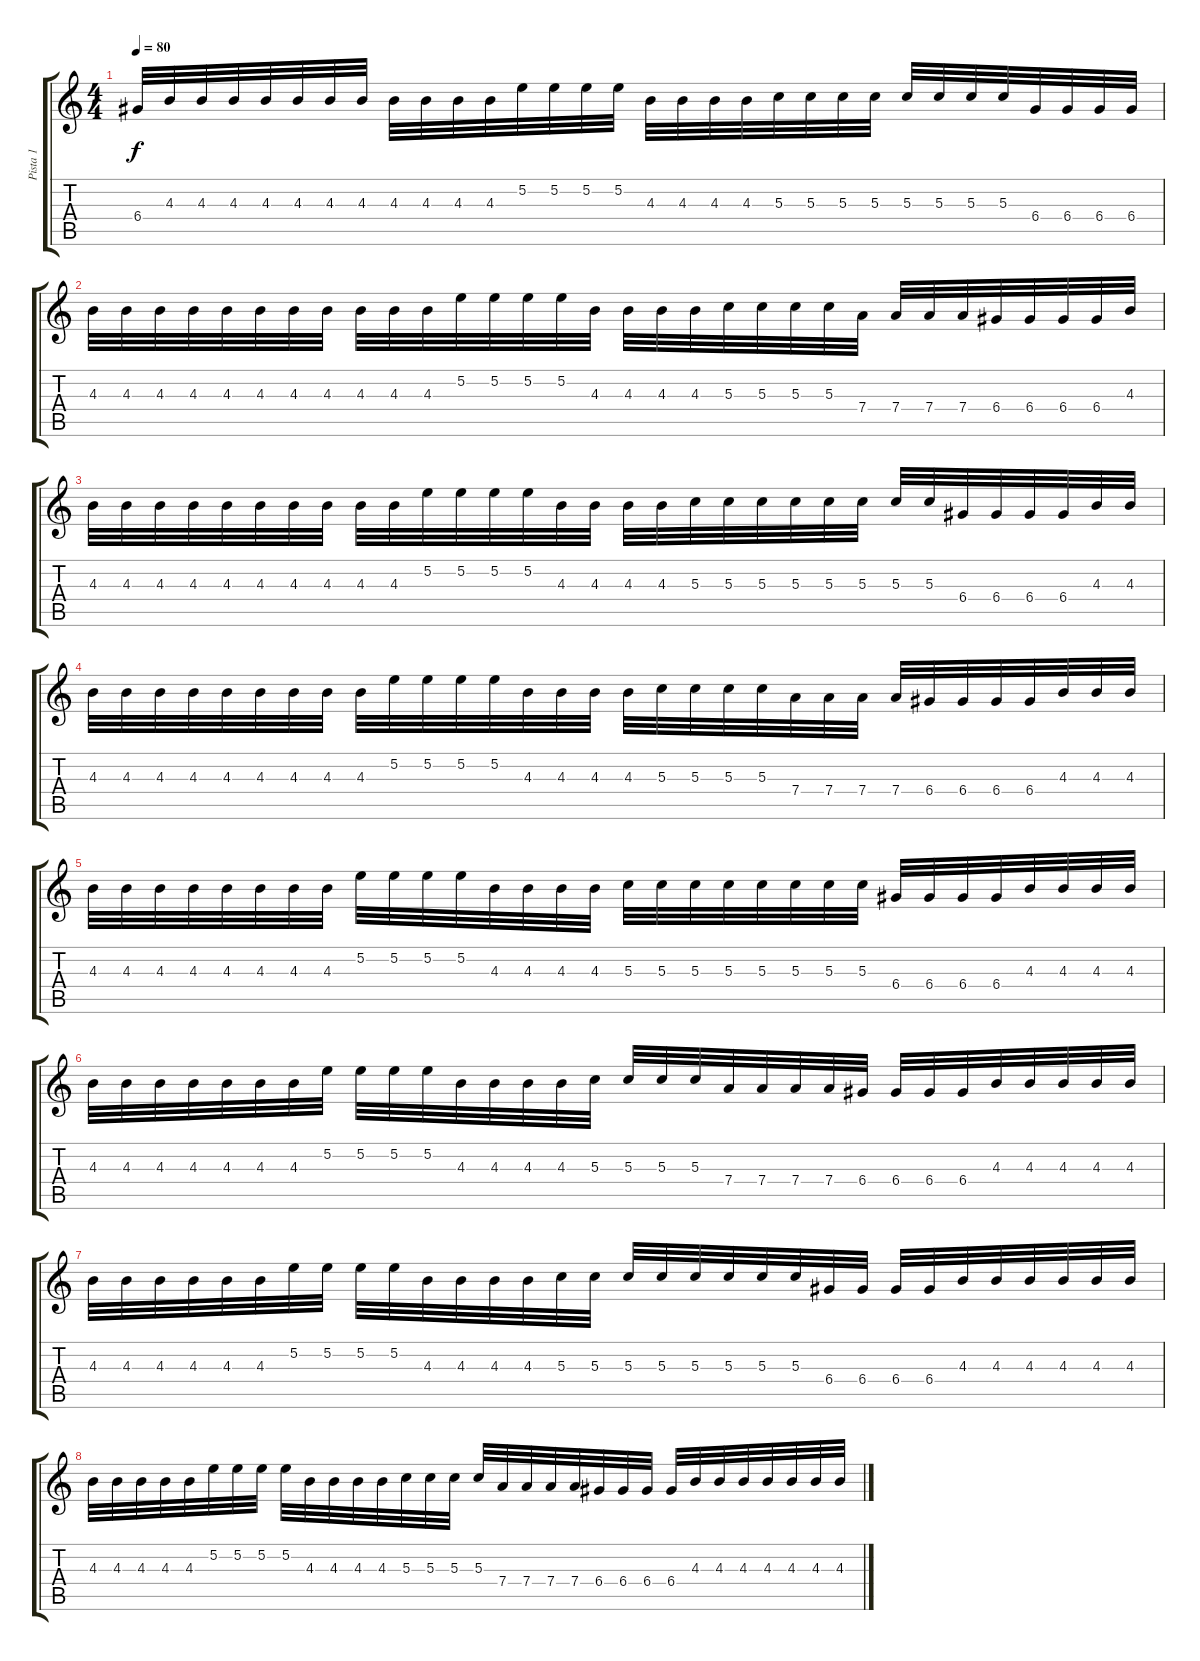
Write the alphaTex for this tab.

\track ("Pista 1" "Pista 1") {instrument distortionguitar}
\staff {score tabs}
\tuning (E4 B3 G3 D3 A2 E2) {hide}
\ts (4 4)
\tempo 80
\clef g2
\ks c
6.4.32{dy f} 4.3.32 4.3.32 4.3.32 4.3.32 4.3.32 4.3.32 4.3.32 4.3.32 4.3.32 4.3.32 4.3.32 5.2.32 5.2.32 5.2.32 5.2.32 4.3.32 4.3.32 4.3.32 4.3.32 5.3.32 5.3.32 5.3.32 5.3.32 5.3.32 5.3.32 5.3.32 5.3.32 6.4.32 6.4.32 6.4.32 6.4.32 |
4.3.32 4.3.32 4.3.32 4.3.32 4.3.32 4.3.32 4.3.32 4.3.32 4.3.32 4.3.32 4.3.32 5.2.32 5.2.32 5.2.32 5.2.32 4.3.32 4.3.32 4.3.32 4.3.32 5.3.32 5.3.32 5.3.32 5.3.32 7.4.32 7.4.32 7.4.32 7.4.32 6.4.32 6.4.32 6.4.32 6.4.32 4.3.32 |
4.3.32 4.3.32 4.3.32 4.3.32 4.3.32 4.3.32 4.3.32 4.3.32 4.3.32 4.3.32 5.2.32 5.2.32 5.2.32 5.2.32 4.3.32 4.3.32 4.3.32 4.3.32 5.3.32 5.3.32 5.3.32 5.3.32 5.3.32 5.3.32 5.3.32 5.3.32 6.4.32 6.4.32 6.4.32 6.4.32 4.3.32 4.3.32 |
4.3.32 4.3.32 4.3.32 4.3.32 4.3.32 4.3.32 4.3.32 4.3.32 4.3.32 5.2.32 5.2.32 5.2.32 5.2.32 4.3.32 4.3.32 4.3.32 4.3.32 5.3.32 5.3.32 5.3.32 5.3.32 7.4.32 7.4.32 7.4.32 7.4.32 6.4.32 6.4.32 6.4.32 6.4.32 4.3.32 4.3.32 4.3.32 |
4.3.32 4.3.32 4.3.32 4.3.32 4.3.32 4.3.32 4.3.32 4.3.32 5.2.32 5.2.32 5.2.32 5.2.32 4.3.32 4.3.32 4.3.32 4.3.32 5.3.32 5.3.32 5.3.32 5.3.32 5.3.32 5.3.32 5.3.32 5.3.32 6.4.32 6.4.32 6.4.32 6.4.32 4.3.32 4.3.32 4.3.32 4.3.32 |
4.3.32 4.3.32 4.3.32 4.3.32 4.3.32 4.3.32 4.3.32 5.2.32 5.2.32 5.2.32 5.2.32 4.3.32 4.3.32 4.3.32 4.3.32 5.3.32 5.3.32 5.3.32 5.3.32 7.4.32 7.4.32 7.4.32 7.4.32 6.4.32 6.4.32 6.4.32 6.4.32 4.3.32 4.3.32 4.3.32 4.3.32 4.3.32 |
4.3.32 4.3.32 4.3.32 4.3.32 4.3.32 4.3.32 5.2.32 5.2.32 5.2.32 5.2.32 4.3.32 4.3.32 4.3.32 4.3.32 5.3.32 5.3.32 5.3.32 5.3.32 5.3.32 5.3.32 5.3.32 5.3.32 6.4.32 6.4.32 6.4.32 6.4.32 4.3.32 4.3.32 4.3.32 4.3.32 4.3.32 4.3.32 |
4.3.32 4.3.32 4.3.32 4.3.32 4.3.32 5.2.32 5.2.32 5.2.32 5.2.32 4.3.32 4.3.32 4.3.32 4.3.32 5.3.32 5.3.32 5.3.32 5.3.32 7.4.32 7.4.32 7.4.32 7.4.32 6.4.32 6.4.32 6.4.32 6.4.32 4.3.32 4.3.32 4.3.32 4.3.32 4.3.32 4.3.32 4.3.32
